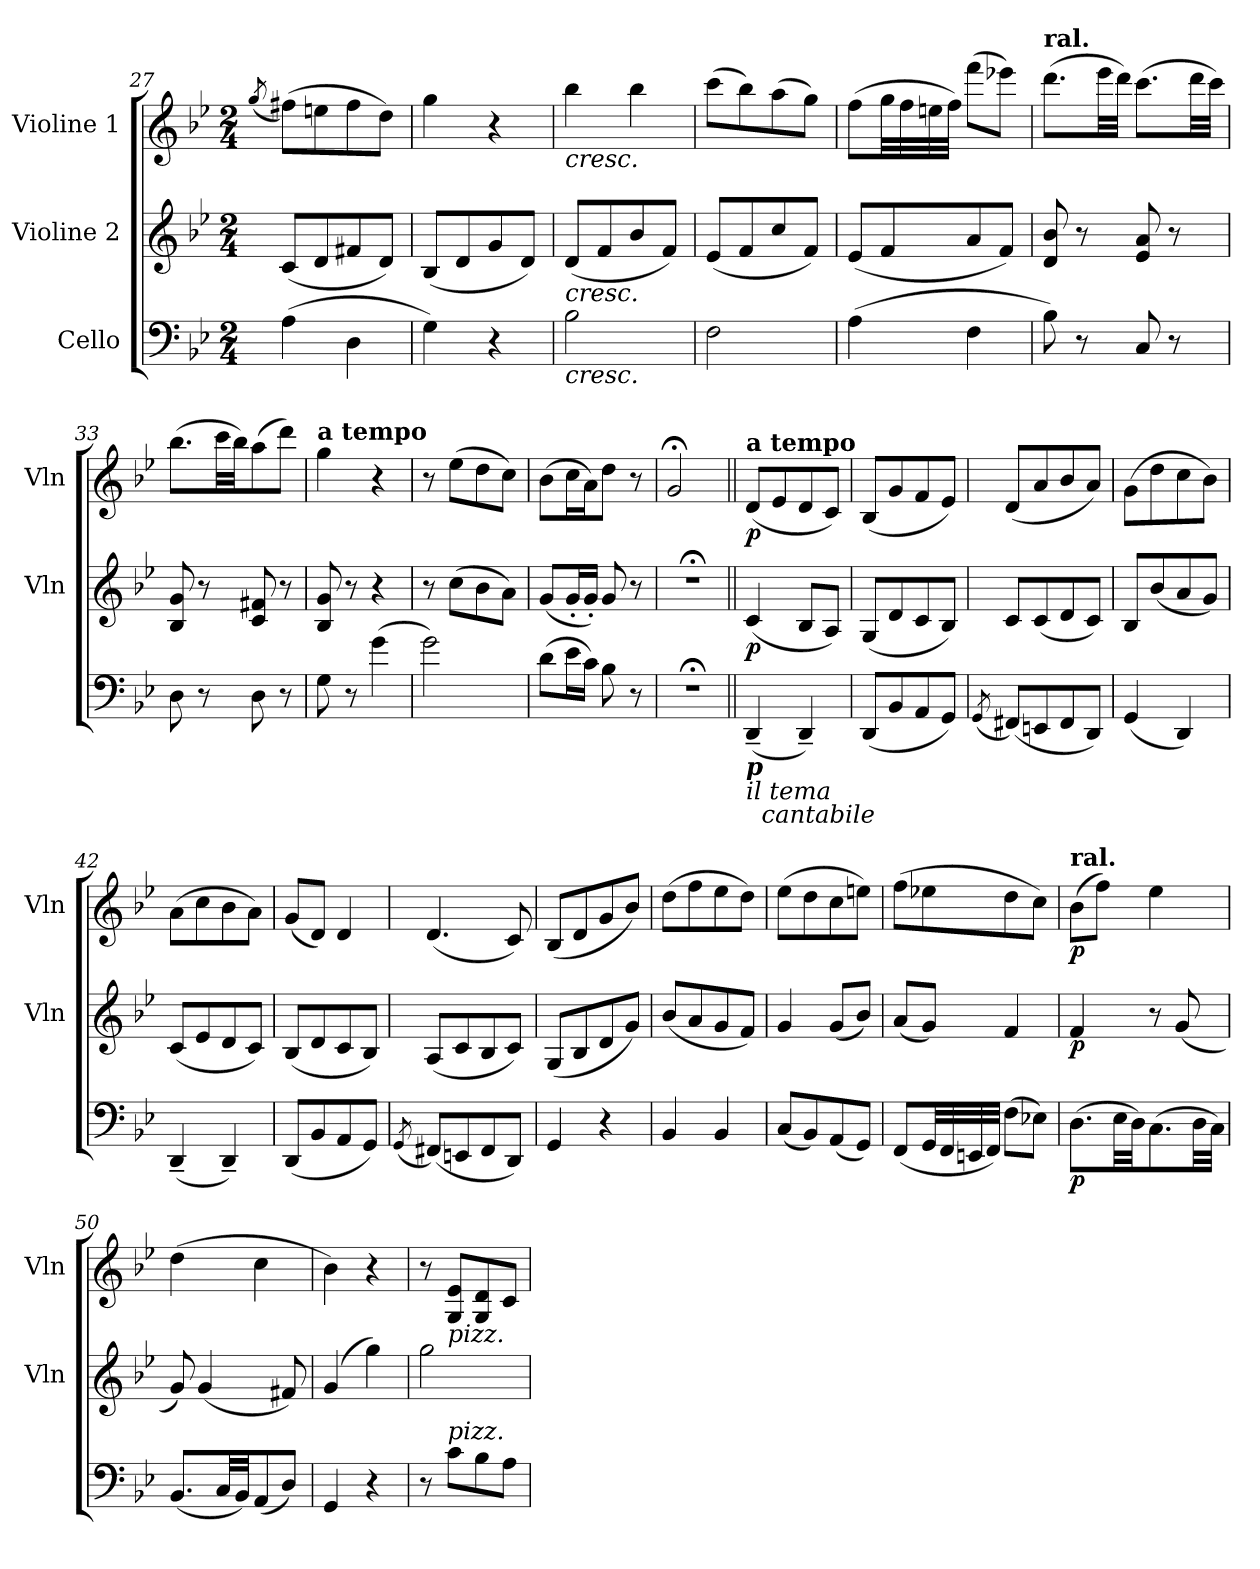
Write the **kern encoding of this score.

**kern	**dynam	**kern	**dynam	**kern	**dynam
*part3	*part3	*part2	*part2	*part1	*part1
*staff3	*staff3	*staff2	*staff2	*staff1	*staff1
*I"Cello	*	*I"Violine 2	*	*I"Violine 1	*
*	*	*I'Vln	*	*I'Vln	*
!!LO:LB:g=z
*clefF4	*	*clefG2	*	*clefG2	*
*k[b-e-]	*	*k[b-e-]	*	*k[b-e-]	*
*B-:	*	*B-:	*	*B-:	*
*M2/4	*	*M2/4	*	*M2/4	*
=27	=27	=27	=27	=27	=27
.	.	.	.	(>8qgg/	.
(>4A	.	(<8cL	.	(>8ff#XL)	.
.	.	8d	.	8een	.
4D	.	8f#X	.	8ff#	.
.	.	8dJ)	.	8ddJ)	.
=28	=28	=28	=28	=28	=28
4G)	.	(<8B-L	.	4gg	.
.	.	8d	.	.	.
4r	.	8g	.	4r	.
.	.	8dJ)	.	.	.
=29	=29	=29	=29	=29	=29
!	!	!	!	!LO:TX:b:i:t=cresc.	!
!	!	!LO:TX:b:i:t=cresc.	!	!	!
!LO:TX:b:i:t=cresc.	!	!	!	!	!
2B-	.	(<8dL	.	4bb-	.
.	.	8f	.	.	.
.	.	8b-	.	4bb-	.
.	.	8fJ)	.	.	.
=30	=30	=30	=30	=30	=30
2F	.	(<8e-L	.	(>8cccL	.
.	.	8f	.	8bb-)	.
.	.	8cc	.	(>8aa	.
.	.	8fJ)	.	8ggJ)	.
=31	=31	=31	=31	=31	=31
(>4A	.	(<8e-L	.	(>8ffL	.
.	.	8f	.	32ggLL	.
.	.	.	.	32ff	.
.	.	.	.	32een	.
.	.	.	.	32ffJJJ)	.
4F	.	8a	.	(>8fffL	.
.	.	8fJ)	.	8eee-XJ)	.
=32	=32	=32	=32	=32	=32
!	!	!	!	!LO:TX:a:B:t=ral.	!
8B-)	.	8d 8b-	.	(>8.dddL	.
8r	.	8r	.	.	.
.	.	.	.	32eee-LL	.
.	.	.	.	32dddJJJ)	.
8C	.	8e- 8a	.	(>8.cccL	.
8r	.	8r	.	.	.
.	.	.	.	32dddLL	.
.	.	.	.	32cccJJJ)	.
!!LO:LB:g=z
=33	=33	=33	=33	=33	=33
8D	.	8B- 8g	.	(>8.bb-L	.
8r	.	8r	.	.	.
.	.	.	.	32cccLL	.
.	.	.	.	32bb-JJ)	.
8D	.	8c 8f#X	.	(>8aa	.
8r	.	8r	.	8dddJ)	.
=34	=34	=34	=34	=34	=34
!	!	!	!	!LO:TX:a:B:t=a tempo	!
8G	.	8B- 8g	.	4gg	.
8r	.	8r	.	.	.
(>4g	.	4r	.	4r	.
=35	=35	=35	=35	=35	=35
2g)	.	8r	.	8r	.
.	.	(>8ccL	.	(>8ee-L	.
.	.	8b-	.	8dd	.
.	.	8aJ)	.	8ccJ)	.
=36	=36	=36	=36	=36	=36
(>8dL	.	(<8gL	.	(>8b-L	.
16e-L	.	16g'L	.	16ccL	.
16cJJ)	.	16g'JJ)	.	16aJ)	.
8B-	.	8g	.	8ddJ	.
8r	.	8r	.	8r	.
=37	=37	=37	=37	=37	=37
2r;<	.	2r;<	.	2g;<	.
=38||	=38||	=38||	=38||	=38||	=38||
!	!	!	!	!LO:TX:a:B:t=a tempo	!
!LO:TX:b:Bi:t=p	!	!	!	!	!
!LO:TX:b:i:t=il tema\n                  cantabile	!	!	!	!	!
!	!	!	!LO:DY:b	!	!LO:DY:b
(<4DD~	.	(<4c	p	(<8dL	p
.	.	.	.	8e-	.
4DD~)	.	8B-L	.	8d	.
.	.	8AJ)	.	8cJ)	.
=39	=39	=39	=39	=39	=39
(<8DDL	.	(<8GL	.	(<8B-L	.
8BB-	.	8d	.	8g	.
8AA	.	8c	.	8f	.
8GGJ)	.	8B-J)	.	8e-J)	.
=40	=40	=40	=40	=40	=40
(<8qGG/	.	.	.	.	.
(<8FF#XL)	.	8cL	.	(<8dL	.
8EEn	.	(<8c	.	8a	.
8FF#	.	8d	.	8b-	.
8DDJ)	.	8cJ)	.	8aJ)	.
=41	=41	=41	=41	=41	=41
(<4GG	.	8B-L	.	(>8gL	.
.	.	(<8b-	.	8dd	.
4DD)	.	8a	.	8cc	.
.	.	8gJ)	.	8b-J)	.
=42	=42	=42	=42	=42	=42
(<4DD~	.	(<8cL	.	(>8aL	.
.	.	8e-	.	8cc	.
4DD~)	.	8d	.	8b-	.
.	.	8cJ)	.	8aJ)	.
=43	=43	=43	=43	=43	=43
(<8DDL	.	(<8B-L	.	(<8gL	.
8BB-	.	8d	.	8dJ)	.
8AA	.	8c	.	4d	.
8GGJ)	.	8B-J)	.	.	.
!!LO:LB:g=z
=44	=44	=44	=44	=44	=44
(<8qGG/	.	.	.	.	.
(<8FF#XL)	.	(<8AL	.	(<4.d	.
8EEn	.	8c	.	.	.
8FF#	.	8B-	.	.	.
8DDJ)	.	8cJ)	.	8c)	.
=45	=45	=45	=45	=45	=45
4GG	.	(<8GL	.	(<8B-L	.
.	.	8B-	.	8d	.
4r	.	8d	.	8g	.
.	.	8gJ)	.	8b-J)	.
=46	=46	=46	=46	=46	=46
4BB-	.	(<8b-L	.	(>8ddL	.
.	.	8a	.	8ff	.
4BB-	.	8g	.	8ee-	.
.	.	8fJ)	.	8ddJ)	.
=47	=47	=47	=47	=47	=47
(<8CL	.	4g	.	(>8ee-L	.
8BB-)	.	.	.	8dd	.
(<8AA	.	(<8gL	.	8cc	.
8GGJ)	.	8b-J)	.	8eenJ)	.
=48	=48	=48	=48	=48	=48
(<8FFL	.	(<8aL	.	(>8ffL	.
32GGLL	.	8gJ)	.	8ee-X	.
32FF	.	.	.	.	.
32EEn	.	.	.	.	.
32FFJJJ)	.	.	.	.	.
(>8FL	.	4f	.	8dd	.
8E-XJ)	.	.	.	8ccJ)	.
!!LO:LB:g=z
=49	=49	=49	=49	=49	=49
!	!	!	!	!LO:TX:a:B:t=ral.	!
!	!LO:DY:b	!	!LO:DY:b	!	!LO:DY:b
(>8.DL	p	4f	p	(>8b-L	p
.	.	.	.	8ffJ)	.
32E-LL	.	.	.	.	.
32DJJ)	.	.	.	.	.
(>8.C	.	8r	.	4ee-	.
.	.	(<8g	.	.	.
32DLL	.	.	.	.	.
32CJJJ)	.	.	.	.	.
=50	=50	=50	=50	=50	=50
(<8.BB-L	.	8g)	.	(>4dd	.
.	.	(<4g	.	.	.
32CLL	.	.	.	.	.
32BB-JJ)	.	.	.	.	.
(<8AA	.	.	.	4cc	.
8DJ)	.	8f#X)	.	.	.
=51	=51	=51	=51	=51	=51
4GG	.	(>4g	.	4b-)	.
4r	.	4gg)	.	4r	.
=52	=52	=52	=52	=52	=52
8r	.	2gg	.	8r	.
!	!	!	!	!LO:TX:b:i:t=pizz.	!
!LO:TX:a:i:t=pizz.	!	!	!	!	!
8cL	.	.	.	8G 8e-L	.
8B-	.	.	.	8G 8d	.
8AJ	.	.	.	8cJ	.
=	=	=	=	=	=
*-	*-	*-	*-	*-	*-
